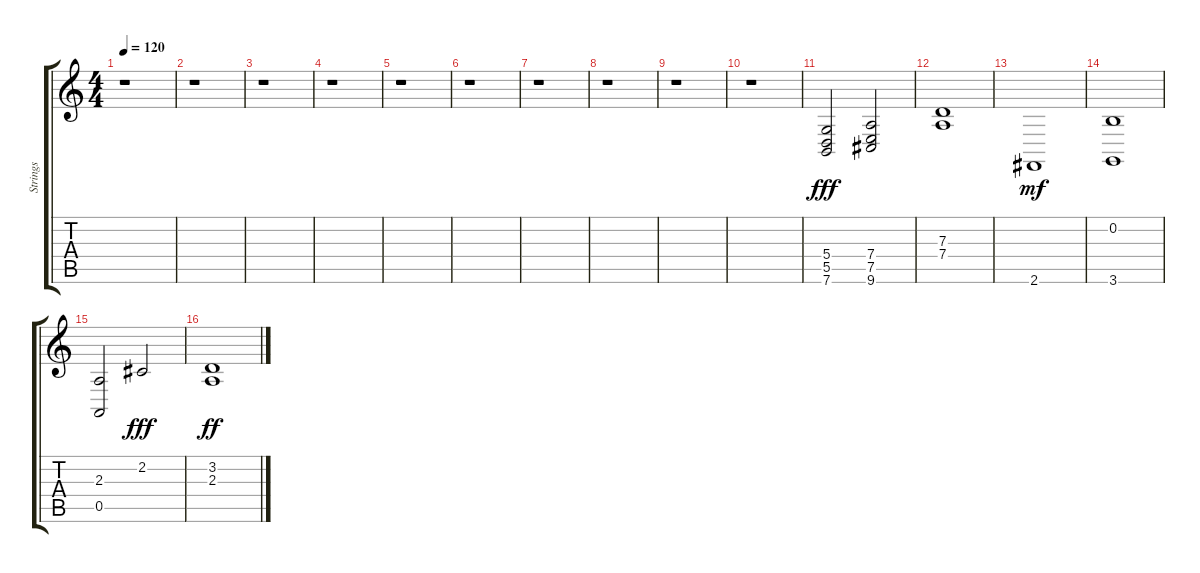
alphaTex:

\track ("Strings" "Strings") {instrument stringensemble2}
\staff {score tabs}
\tuning (E4 B3 G3 D3 A2 E2) {hide}
\ts (4 4)
\tempo 120
\clef g2
\ks c
r.1{dy fff} |
r.1 |
r.1 |
r.1 |
r.1 |
r.1 |
r.1 |
r.1 |
r.1 |
r.1 |
(5.4 5.5 7.6).2 (7.4 7.5 9.6).2 |
(7.3 7.4).1 |
2.6.1{dy mf} |
(0.2 3.6).1 |
(2.3 0.5).2 2.2.2{dy fff} |
(3.2 2.3).1{dy ff}
